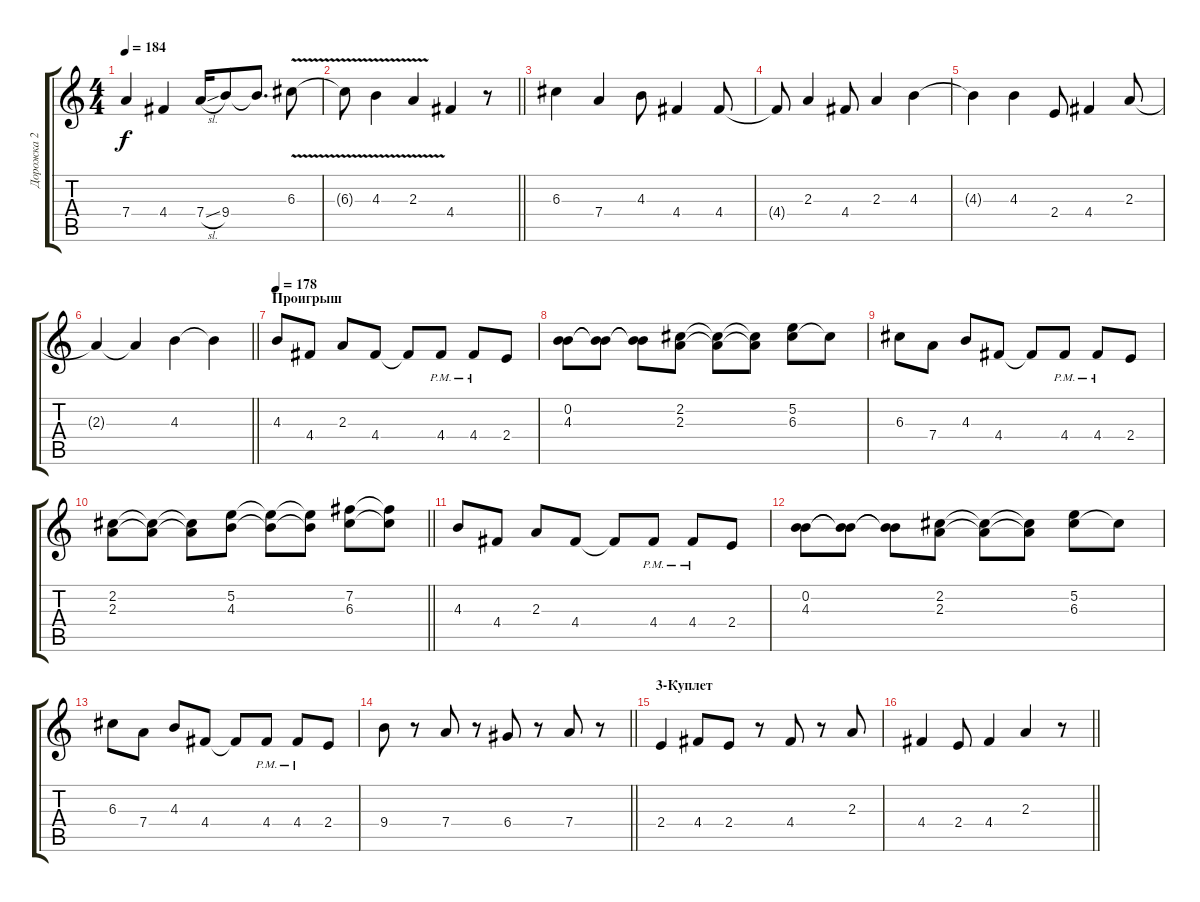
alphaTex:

\track ("Дорожка 2" "Дорожка 2") {instrument overdrivenguitar}
\staff {score tabs}
\tuning (E4 B3 G3 D3 A2 E2) {hide}
\ts (4 4)
\tempo 184
\clef g2
\ks c
7.4.4{dy f} 4.4.4 7.4{sl}.16 9.4.8 9.4{t}.8{d} 6.3{v}.8 |
\barLineRight lightlight
6.3{t}.8 4.3{v}.4 2.3{v}.4 4.4.4 r.8 |
6.3.4 7.4.4 4.3.8 4.4.4 4.4.8 |
4.4{t}.8 2.3.4 4.4.8 2.3.4 4.3.4 |
4.3{t}.4 4.3.4 2.4.8 4.4.4 2.3.8 |
\barLineRight lightlight
2.3{t}.4 2.3{t}.4 4.3.4 4.3{t}.4 |
\section ("" "Проигрыш")
\tempo 178
4.3.8 4.4.8 2.3.8 4.4.8 4.4{t}.8 4.4{pm}.8 4.4{pm}.8 2.4.8 |
(0.2 4.3).8 (0.2{t} 4.3{t}).8 (0.2{t} 4.3{t}).8 (2.2 2.3).8 (2.2{t} 2.3{t}).8 (2.2{t} 2.3{t}).8 (5.2 6.3).8 6.3{t}.8 |
6.3.8 7.4.8 4.3.8 4.4.8 4.4{t}.8 4.4{pm}.8 4.4{pm}.8 2.4.8 |
\barLineRight lightlight
(2.2 2.3).8 (2.2{t} 2.3{t}).8 (2.2{t} 2.3{t}).8 (5.2 4.3).8 (5.2{t} 4.3{t}).8 (5.2{t} 4.3{t}).8 (7.2 6.3).8 (7.2{t} 6.3{t}).8 |
4.3.8 4.4.8 2.3.8 4.4.8 4.4{t}.8 4.4{pm}.8 4.4{pm}.8 2.4.8 |
(0.2 4.3).8 (0.2{t} 4.3{t}).8 (0.2{t} 4.3{t}).8 (2.2 2.3).8 (2.2{t} 2.3{t}).8 (2.2{t} 2.3{t}).8 (5.2 6.3).8 6.3{t}.8 |
6.3.8 7.4.8 4.3.8 4.4.8 4.4{t}.8 4.4{pm}.8 4.4{pm}.8 2.4.8 |
\barLineRight lightlight
9.4.8 r.8 7.4.8 r.8 6.4.8 r.8 7.4.8 r.8 |
\section ("" "3-Куплет")
2.4.4 4.4.8 2.4.8 r.8 4.4.8 r.8 2.3.8 |
\barLineRight lightlight
4.4.4 2.4.8 4.4.4 2.3.4 r.8
